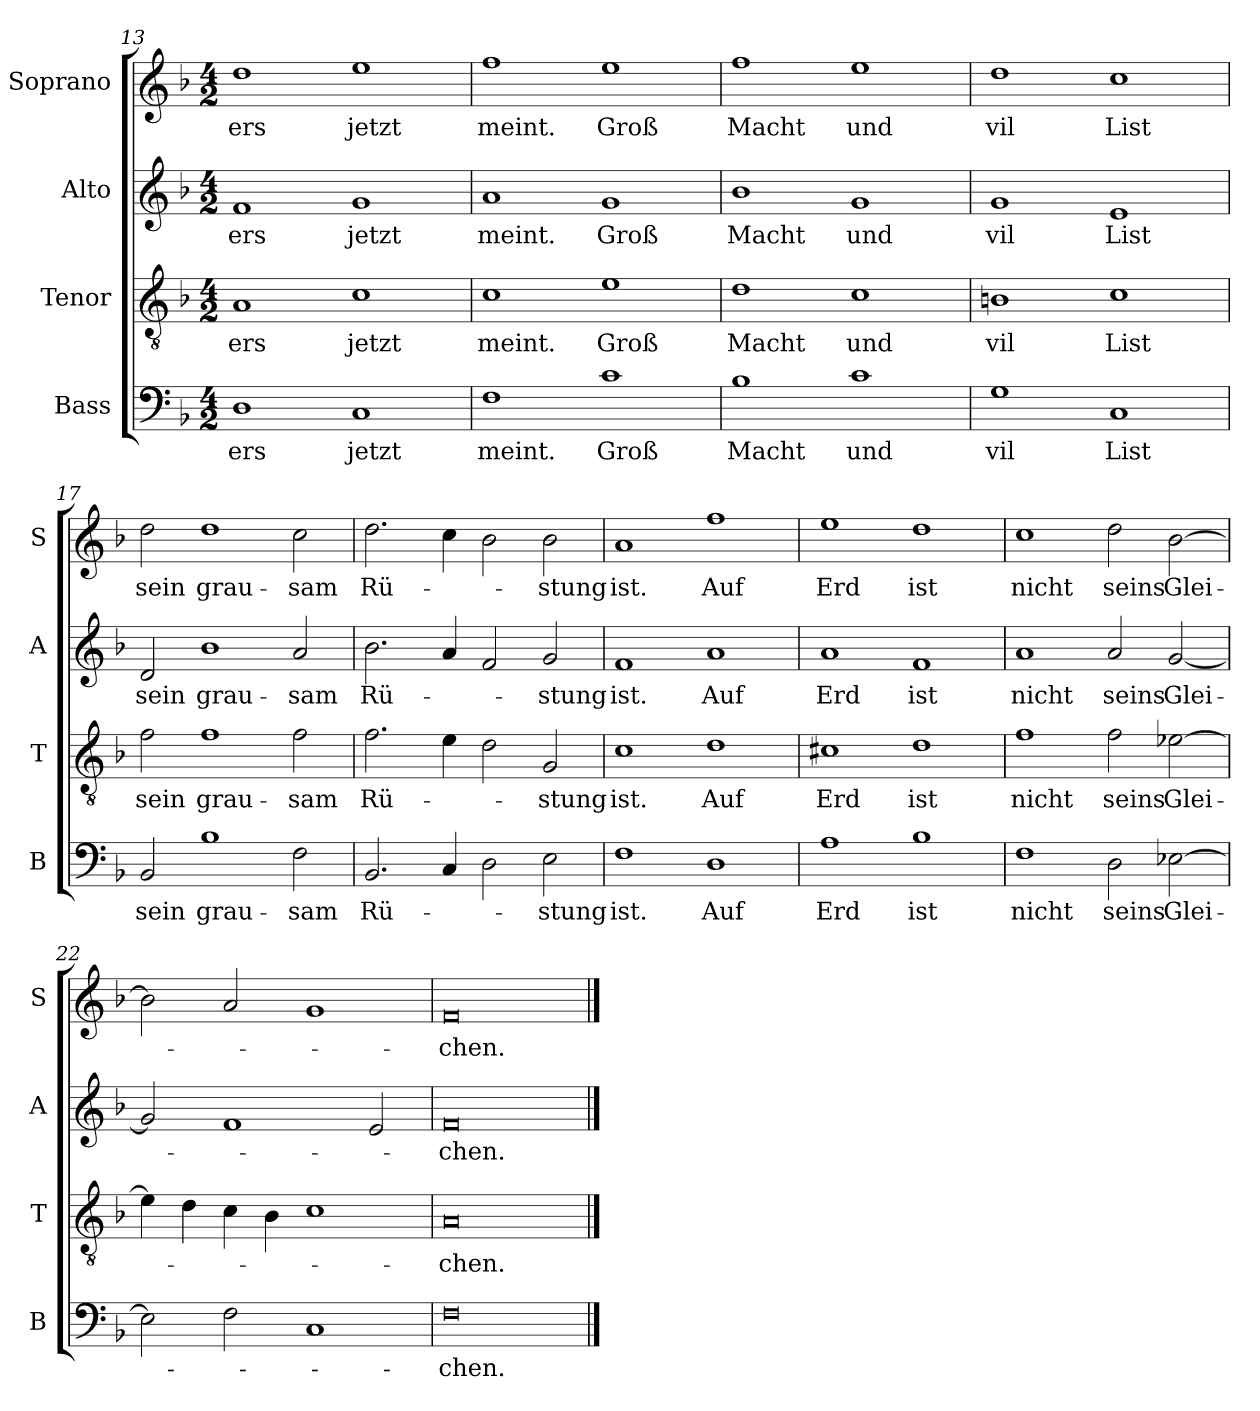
**kern	**text	**kern	**text	**kern	**text	**kern	**text
*part4	*part4	*part3	*part3	*part2	*part2	*part1	*part1
*staff4	*staff4	*staff3	*staff3	*staff2	*staff2	*staff1	*staff1
*I"Bass	*	*I"Tenor	*	*I"Alto	*	*I"Soprano	*
*I'B	*	*I'T	*	*I'A	*	*I'S	*
*clefF4	*	*clefGv2	*	*clefG2	*	*clefG2	*
*k[b-]	*	*k[b-]	*	*k[b-]	*	*k[b-]	*
*F:	*	*F:	*	*F:	*	*F:	*
*M4/2	*	*M4/2	*	*M4/2	*	*M4/2	*
=13	=13	=13	=13	=13	=13	=13	=13
!	!LO:LY:b	!	!LO:LY:b	!	!LO:LY:b	!	!LO:LY:b
1D	ers	1A	ers	1f	ers	1dd	ers
!	!LO:LY:b	!	!LO:LY:b	!	!LO:LY:b	!	!LO:LY:b
1C	jetzt	1c	jetzt	1g	jetzt	1ee	jetzt
!!LO:LB:g=z
=14	=14	=14	=14	=14	=14	=14	=14
!	!LO:LY:b	!	!LO:LY:b	!	!LO:LY:b	!	!LO:LY:b
1F	meint.	1c	meint.	1a	meint.	1ff	meint.
!	!LO:LY:b	!	!LO:LY:b	!	!LO:LY:b	!	!LO:LY:b
1c	Groß	1e	Groß	1g	Groß	1ee	Groß
=15	=15	=15	=15	=15	=15	=15	=15
!	!LO:LY:b	!	!LO:LY:b	!	!LO:LY:b	!	!LO:LY:b
1B-	Macht	1d	Macht	1b-	Macht	1ff	Macht
!	!LO:LY:b	!	!LO:LY:b	!	!LO:LY:b	!	!LO:LY:b
1c	und	1c	und	1g	und	1ee	und
=16	=16	=16	=16	=16	=16	=16	=16
!	!LO:LY:b	!	!LO:LY:b	!	!LO:LY:b	!	!LO:LY:b
1G	vil	1Bn	vil	1g	vil	1dd	vil
!	!LO:LY:b	!	!LO:LY:b	!	!LO:LY:b	!	!LO:LY:b
1C	List	1c	List	1e	List	1cc	List
=17	=17	=17	=17	=17	=17	=17	=17
!	!LO:LY:b	!	!LO:LY:b	!	!LO:LY:b	!	!LO:LY:b
2BB-/	sein	2f\	sein	2d/	sein	2dd\	sein
!	!LO:LY:b	!	!LO:LY:b	!	!LO:LY:b	!	!LO:LY:b
1B-	grau-	1f	grau-	1b-	grau-	1dd	grau-
!	!LO:LY:b	!	!LO:LY:b	!	!LO:LY:b	!	!LO:LY:b
2F\	-sam	2f\	-sam	2a/	-sam	2cc\	-sam
=18	=18	=18	=18	=18	=18	=18	=18
!	!LO:LY:b	!	!LO:LY:b	!	!LO:LY:b	!	!LO:LY:b
2.BB-/	Rü-	2.f\	Rü-	2.b-\	Rü-	2.dd\	Rü-
4C/	.	4e\	.	4a/	.	4cc\	.
2D\	.	2d\	.	2f/	.	2b-\	.
!	!LO:LY:b	!	!LO:LY:b	!	!LO:LY:b	!	!LO:LY:b
2E\	-stung	2G/	-stung	2g/	-stung	2b-\	-stung
!!LO:LB:g=z
=19	=19	=19	=19	=19	=19	=19	=19
!	!LO:LY:b	!	!LO:LY:b	!	!LO:LY:b	!	!LO:LY:b
1F	ist.	1c	ist.	1f	ist.	1a	ist.
!	!LO:LY:b	!	!LO:LY:b	!	!LO:LY:b	!	!LO:LY:b
1D	Auf	1d	Auf	1a	Auf	1ff	Auf
=20	=20	=20	=20	=20	=20	=20	=20
!	!LO:LY:b	!	!LO:LY:b	!	!LO:LY:b	!	!LO:LY:b
1A	Erd	1c#X	Erd	1a	Erd	1ee	Erd
!	!LO:LY:b	!	!LO:LY:b	!	!LO:LY:b	!	!LO:LY:b
1B-	ist	1d	ist	1f	ist	1dd	ist
=21	=21	=21	=21	=21	=21	=21	=21
!	!LO:LY:b	!	!LO:LY:b	!	!LO:LY:b	!	!LO:LY:b
1F	nicht	1f	nicht	1a	nicht	1cc	nicht
!	!LO:LY:b	!	!LO:LY:b	!	!LO:LY:b	!	!LO:LY:b
2D\	seins	2f\	seins	2a/	seins	2dd\	seins
!	!LO:LY:b	!	!LO:LY:b	!	!LO:LY:b	!	!LO:LY:b
[2E-X\	Glei-	[2e-X\	Glei-	[2g/	Glei-	[2b-\	Glei-
=22	=22	=22	=22	=22	=22	=22	=22
2E-\]	.	4e-\]	.	2g/]	.	2b-\]	.
.	.	4d\	.	.	.	.	.
2F\	.	4c\	.	1f	.	2a/	.
.	.	4B-\	.	.	.	.	.
1C	.	1c	.	.	.	1g	.
.	.	.	.	2e/	.	.	.
=23	=23	=23	=23	=23	=23	=23	=23
!	!LO:LY:b	!	!LO:LY:b	!	!LO:LY:b	!	!LO:LY:b
0F	-chen.	0A	-chen.	0f	-chen.	0f	-chen.
==	==	==	==	==	==	==	==
*-	*-	*-	*-	*-	*-	*-	*-
